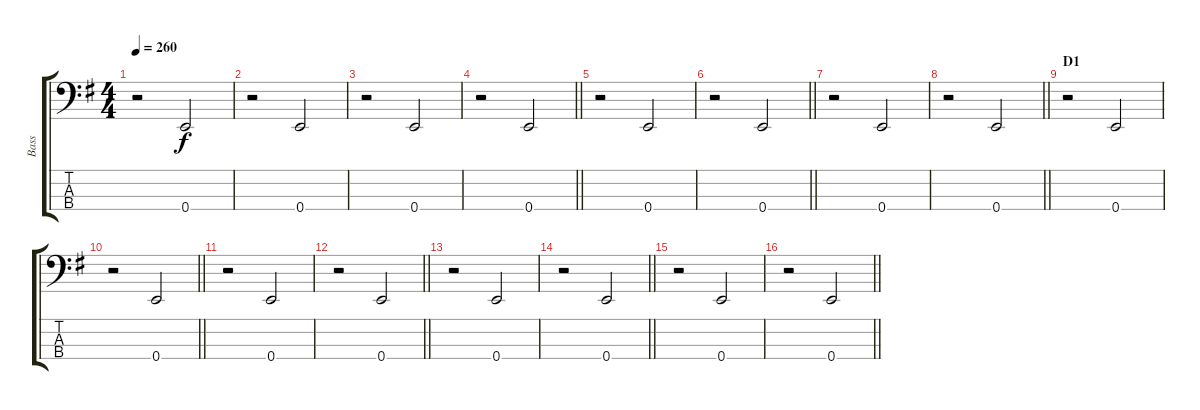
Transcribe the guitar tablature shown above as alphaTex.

\track ("Bass" "Bass") {instrument synthbass1}
\staff {score tabs}
\tuning (G2 D2 A1 E1) {hide}
\ts (4 4)
\section ("" "")
\tempo 260
\clef f4
\ks eminor
r.2{dy f instrument lead2sawtooth} 0.4.2 |
r.2 0.4.2 |
r.2 0.4.2 |
\barLineRight lightlight
r.2 0.4.2 |
\section ("" "")
r.2 0.4.2 |
\barLineRight lightlight
r.2 0.4.2 |
r.2 0.4.2 |
\barLineRight lightlight
r.2 0.4.2 |
\section ("" "D1")
r.2{instrument lead2sawtooth} 0.4.2 |
\barLineRight lightlight
r.2 0.4.2 |
r.2 0.4.2 |
\barLineRight lightlight
r.2 0.4.2 |
\section ("" "")
r.2 0.4.2 |
\barLineRight lightlight
r.2 0.4.2 |
r.2 0.4.2 |
\barLineRight lightlight
r.2 0.4.2
